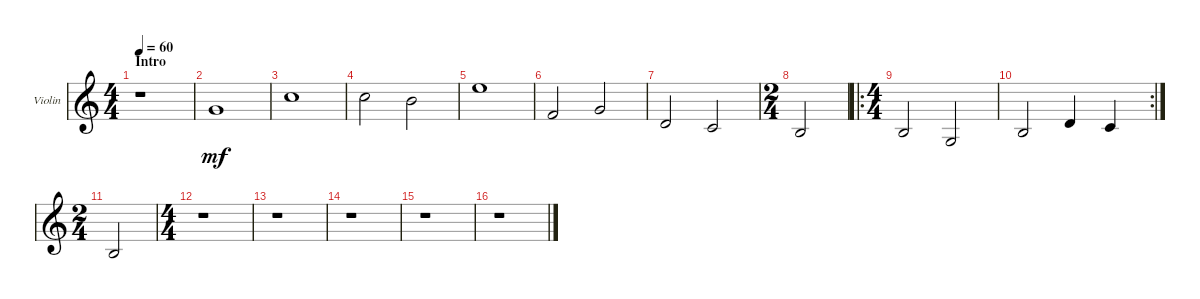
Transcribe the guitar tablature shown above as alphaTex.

\bracketExtendMode groupsimilarinstruments
\firstSystemTrackNameOrientation horizontal
\otherSystemsTrackNameOrientation horizontal
\track ("Violon 1" "Violin") {instrument violin}
\staff {score}
\tuning (E5 A4 D4 G3)
\ts (4 4)
\beaming (8 2 2 2 2)
\section ("" "Intro")
\tempo 60
\clef g2
\ks c
r.1{dy mf instrument violin} |
5.3.1 |
3.2.1 |
3.2.2 2.2.2 |
0.1.1 |
3.3.2 5.3.2 |
0.3.2 5.4.2 |
\ts (2 4)
4.4.2 |
\ro
\ts (4 4)
4.4.2 0.4.2 |
\rc 2
4.4.2 0.3.4 5.4.4 |
\ts (2 4)
4.4.2 |
\ts (4 4)
r.1 |
r.1 |
r.1 |
r.1 |
r.1
